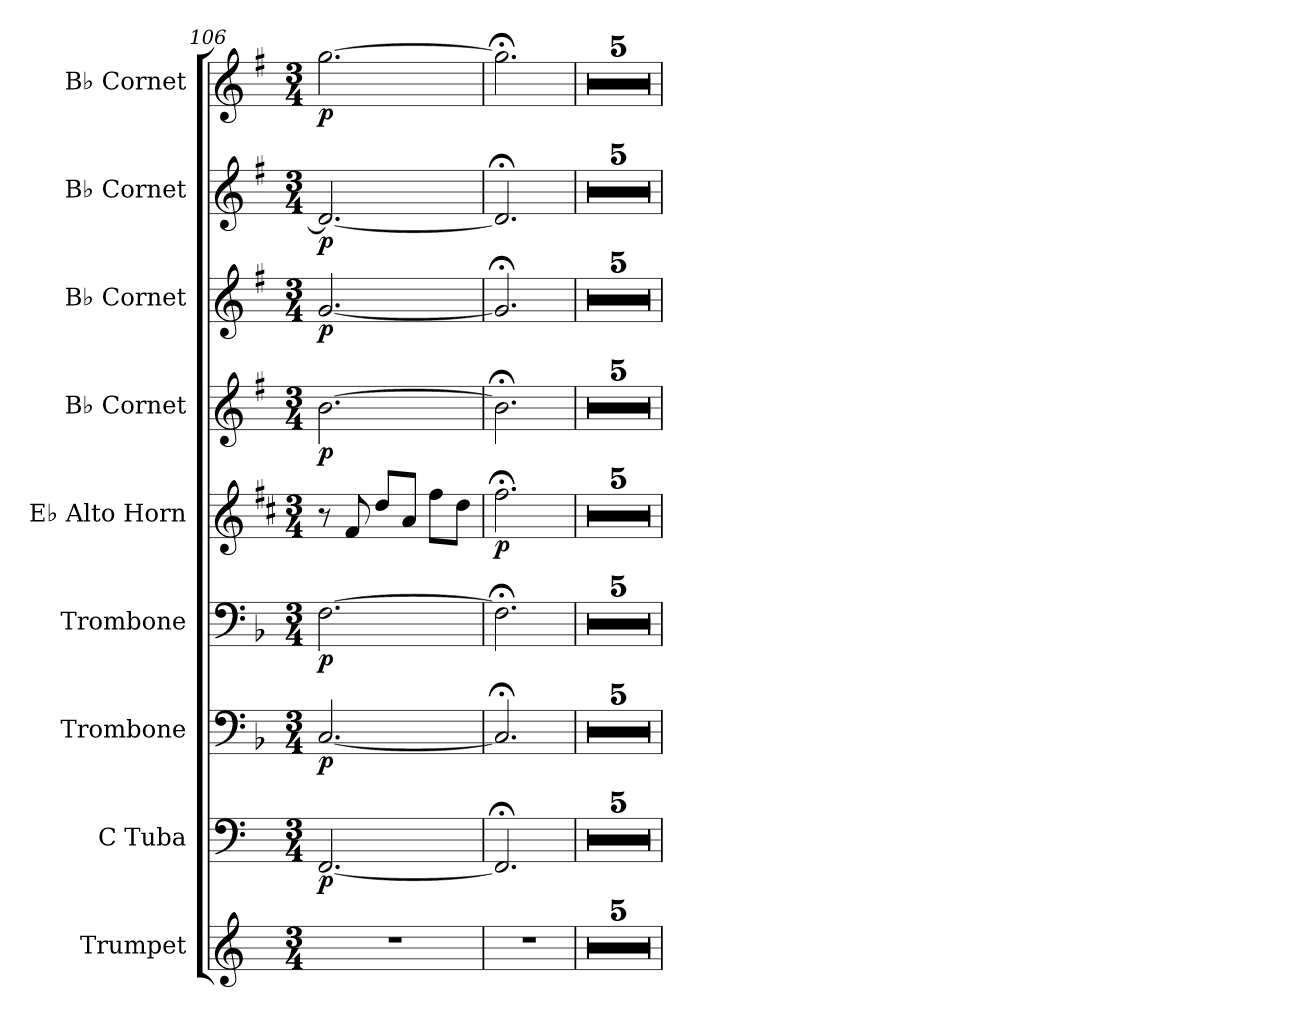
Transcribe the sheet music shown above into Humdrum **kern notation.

**kern	**kern	**dynam	**kern	**dynam	**kern	**dynam	**kern	**dynam	**kern	**dynam	**kern	**dynam	**kern	**dynam	**kern	**dynam
*part9	*part8	*part8	*part7	*part7	*part6	*part6	*part5	*part5	*part4	*part4	*part3	*part3	*part2	*part2	*part1	*part1
*staff9	*staff8	*staff8	*staff7	*staff7	*staff6	*staff6	*staff5	*staff5	*staff4	*staff4	*staff3	*staff3	*staff2	*staff2	*staff1	*staff1
*I"Trumpet	*I"C Tuba	*	*I"Trombone	*	*I"Trombone	*	*I"E♭ Alto Horn	*	*I"B♭ Cornet	*	*I"B♭ Cornet	*	*I"B♭ Cornet	*	*I"B♭ Cornet	*
*	*I'C Tu.	*	*I'Trb.	*	*I'Trb.	*	*I'E♭ A. Hn.	*	*I'B♭ Cnt.	*	*I'B♭ Cnt.	*	*I'B♭ Cnt.	*	*I'B♭ Cnt.	*
*clefG2	*clefF4	*	*clefF4	*	*clefF4	*	*clefG2	*	*clefG2	*	*clefG2	*	*clefG2	*	*clefG2	*
*ITrd1c2	*	*	*	*	*	*	*ITrd5c9	*	*ITrd1c2	*	*ITrd1c2	*	*ITrd1c2	*	*ITrd1c2	*
*k[b-e-]	*k[]	*	*k[b-]	*	*k[b-]	*	*k[b-]	*	*k[b-]	*	*k[b-]	*	*k[b-]	*	*k[b-]	*
*B-:	*C:	*	*F:	*	*F:	*	*F:	*	*F:	*	*F:	*	*F:	*	*F:	*
*M3/4	*M3/4	*	*M3/4	*	*M3/4	*	*M3/4	*	*M3/4	*	*M3/4	*	*M3/4	*	*M3/4	*
=106	=106	=106	=106	=106	=106	=106	=106	=106	=106	=106	=106	=106	=106	=106	=106	=106
!	!	!LO:DY:b	!	!LO:DY:b	!	!LO:DY:b	!	!	!	!LO:DY:b	!	!LO:DY:b	!	!LO:DY:b	!	!LO:DY:b
2.r	[2.FF/	p	[2.C/	p	[2.F\	p	8r	.	[2.a\	p	[2.f/	p	2.c/_	p	[2.ff\	p
.	.	.	.	.	.	.	8A/	.	.	.	.	.	.	.	.	.
.	.	.	.	.	.	.	8f/L	.	.	.	.	.	.	.	.	.
.	.	.	.	.	.	.	8c/J	.	.	.	.	.	.	.	.	.
.	.	.	.	.	.	.	8a\L	.	.	.	.	.	.	.	.	.
.	.	.	.	.	.	.	8f\J	.	.	.	.	.	.	.	.	.
=107	=107	=107	=107	=107	=107	=107	=107	=107	=107	=107	=107	=107	=107	=107	=107	=107
!	!	!	!	!	!	!	!	!LO:DY:b	!	!	!	!	!	!	!	!
2.r	2.FF;/]	.	2.C;/]	.	2.F;<\]	.	2.a;<\	p	2.a;<\]	.	2.f;/]	.	2.c;/]	.	2.ff;<\]	.
=108	=108	=108	=108	=108	=108	=108	=108	=108	=108	=108	=108	=108	=108	=108	=108	=108
2.r	2.r	.	2.r	.	2.r	.	2.r	.	2.r	.	2.r	.	2.r	.	2.r	.
=109	=109	=109	=109	=109	=109	=109	=109	=109	=109	=109	=109	=109	=109	=109	=109	=109
2.r	2.r	.	2.r	.	2.r	.	2.r	.	2.r	.	2.r	.	2.r	.	2.r	.
=110	=110	=110	=110	=110	=110	=110	=110	=110	=110	=110	=110	=110	=110	=110	=110	=110
2.r	2.r	.	2.r	.	2.r	.	2.r	.	2.r	.	2.r	.	2.r	.	2.r	.
=111	=111	=111	=111	=111	=111	=111	=111	=111	=111	=111	=111	=111	=111	=111	=111	=111
2.r	2.r	.	2.r	.	2.r	.	2.r	.	2.r	.	2.r	.	2.r	.	2.r	.
=112	=112	=112	=112	=112	=112	=112	=112	=112	=112	=112	=112	=112	=112	=112	=112	=112
2.r	2.r	.	2.r	.	2.r	.	2.r	.	2.r	.	2.r	.	2.r	.	2.r	.
=	=	=	=	=	=	=	=	=	=	=	=	=	=	=	=	=
*-	*-	*-	*-	*-	*-	*-	*-	*-	*-	*-	*-	*-	*-	*-	*-	*-
